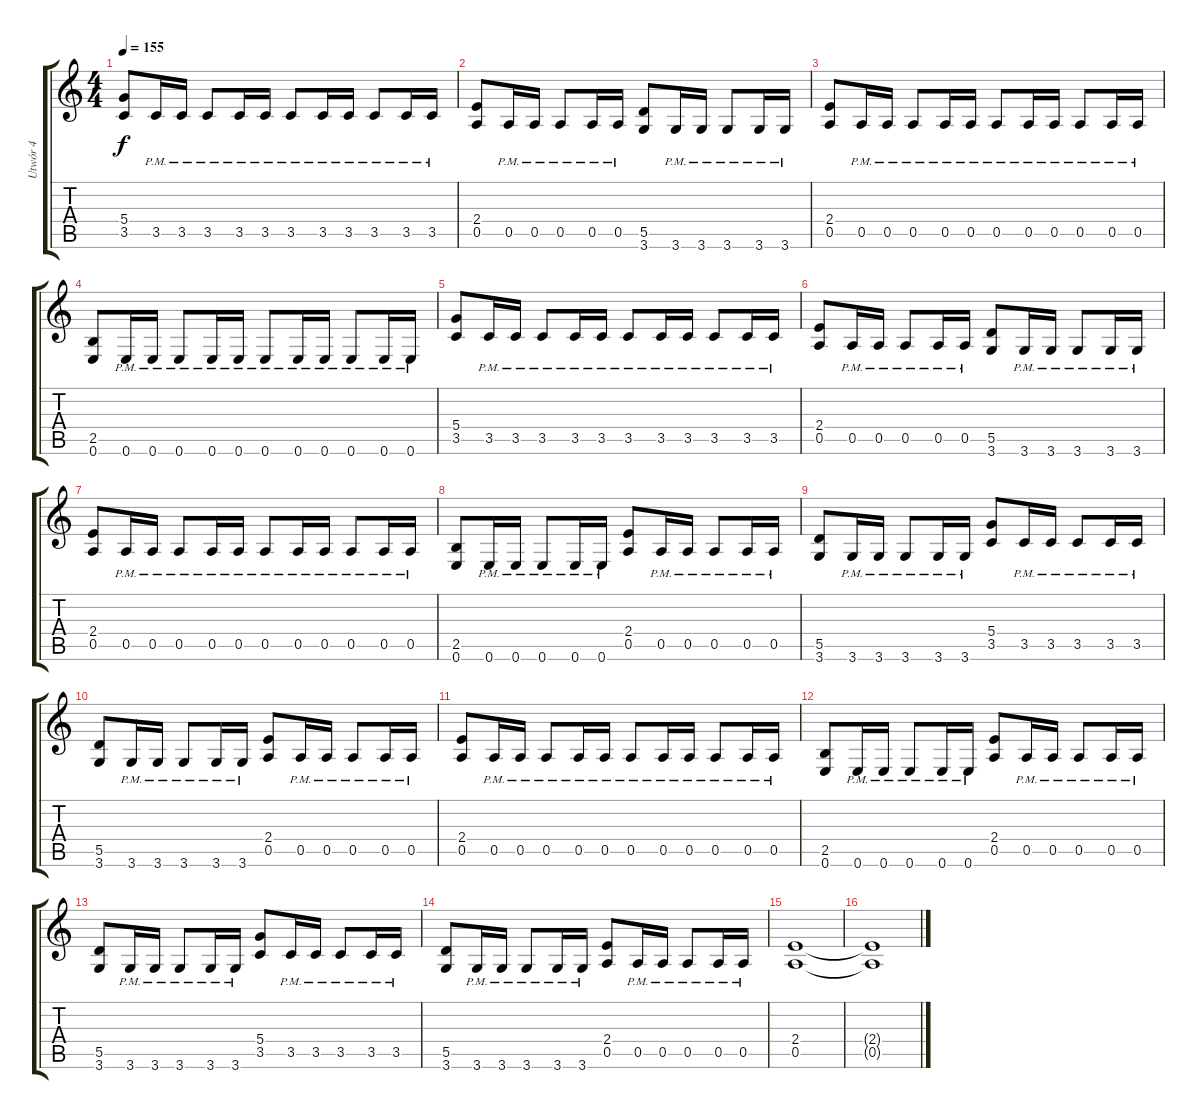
\track ("Utwór 4" "Utwór 4") {instrument distortionguitar}
\staff {score tabs}
\tuning (E4 B3 G3 D3 A2 E2) {hide}
\ts (4 4)
\tempo 155
\clef g2
\ks c
(5.4 3.5).8{dy f} 3.5{pm}.16 3.5{pm}.16 3.5{pm}.8 3.5{pm}.16 3.5{pm}.16 3.5{pm}.8 3.5{pm}.16 3.5{pm}.16 3.5{pm}.8 3.5{pm}.16 3.5{pm}.16 |
(2.4 0.5).8 0.5{pm}.16 0.5{pm}.16 0.5{pm}.8 0.5{pm}.16 0.5{pm}.16 (5.5 3.6).8 3.6{pm}.16 3.6{pm}.16 3.6{pm}.8 3.6{pm}.16 3.6{pm}.16 |
(2.4 0.5).8 0.5{pm}.16 0.5{pm}.16 0.5{pm}.8 0.5{pm}.16 0.5{pm}.16 0.5{pm}.8 0.5{pm}.16 0.5{pm}.16 0.5{pm}.8 0.5{pm}.16 0.5{pm}.16 |
(2.5 0.6).8 0.6{pm}.16 0.6{pm}.16 0.6{pm}.8 0.6{pm}.16 0.6{pm}.16 0.6{pm}.8 0.6{pm}.16 0.6{pm}.16 0.6{pm}.8 0.6{pm}.16 0.6{pm}.16 |
(5.4 3.5).8 3.5{pm}.16 3.5{pm}.16 3.5{pm}.8 3.5{pm}.16 3.5{pm}.16 3.5{pm}.8 3.5{pm}.16 3.5{pm}.16 3.5{pm}.8 3.5{pm}.16 3.5{pm}.16 |
(2.4 0.5).8 0.5{pm}.16 0.5{pm}.16 0.5{pm}.8 0.5{pm}.16 0.5{pm}.16 (5.5 3.6).8 3.6{pm}.16 3.6{pm}.16 3.6{pm}.8 3.6{pm}.16 3.6{pm}.16 |
(2.4 0.5).8 0.5{pm}.16 0.5{pm}.16 0.5{pm}.8 0.5{pm}.16 0.5{pm}.16 0.5{pm}.8 0.5{pm}.16 0.5{pm}.16 0.5{pm}.8 0.5{pm}.16 0.5{pm}.16 |
(2.5 0.6).8 0.6{pm}.16 0.6{pm}.16 0.6{pm}.8 0.6{pm}.16 0.6{pm}.16 (2.4 0.5).8 0.5{pm}.16 0.5{pm}.16 0.5{pm}.8 0.5{pm}.16 0.5{pm}.16 |
(5.5 3.6).8 3.6{pm}.16 3.6{pm}.16 3.6{pm}.8 3.6{pm}.16 3.6{pm}.16 (5.4 3.5).8 3.5{pm}.16 3.5{pm}.16 3.5{pm}.8 3.5{pm}.16 3.5{pm}.16 |
(5.5 3.6).8 3.6{pm}.16 3.6{pm}.16 3.6{pm}.8 3.6{pm}.16 3.6{pm}.16 (2.4 0.5).8 0.5{pm}.16 0.5{pm}.16 0.5{pm}.8 0.5{pm}.16 0.5{pm}.16 |
(2.4 0.5).8 0.5{pm}.16 0.5{pm}.16 0.5{pm}.8 0.5{pm}.16 0.5{pm}.16 0.5{pm}.8 0.5{pm}.16 0.5{pm}.16 0.5{pm}.8 0.5{pm}.16 0.5{pm}.16 |
(2.5 0.6).8 0.6{pm}.16 0.6{pm}.16 0.6{pm}.8 0.6{pm}.16 0.6{pm}.16 (2.4 0.5).8 0.5{pm}.16 0.5{pm}.16 0.5{pm}.8 0.5{pm}.16 0.5{pm}.16 |
(5.5 3.6).8 3.6{pm}.16 3.6{pm}.16 3.6{pm}.8 3.6{pm}.16 3.6{pm}.16 (5.4 3.5).8 3.5{pm}.16 3.5{pm}.16 3.5{pm}.8 3.5{pm}.16 3.5{pm}.16 |
(5.5 3.6).8 3.6{pm}.16 3.6{pm}.16 3.6{pm}.8 3.6{pm}.16 3.6{pm}.16 (2.4 0.5).8 0.5{pm}.16 0.5{pm}.16 0.5{pm}.8 0.5{pm}.16 0.5{pm}.16 |
(2.4 0.5).1 |
(2.4{t} 0.5{t}).1
